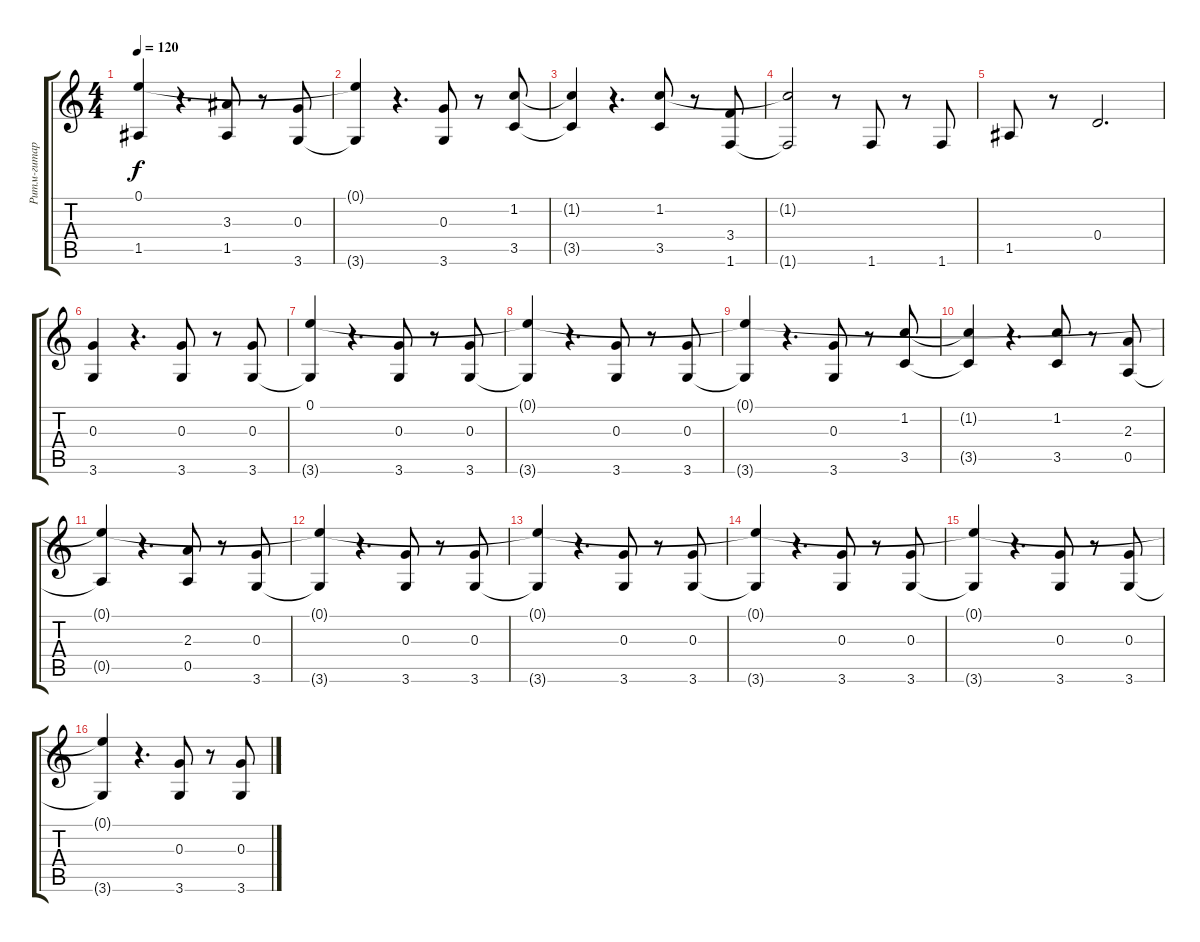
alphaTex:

\track ("Ритм-гитара" "Ритм-гитар") {instrument electricguitarclean}
\staff {score tabs}
\tuning (E4 B3 G3 D3 A2 E2) {hide}
\ts (4 4)
\tempo 120
\clef g2
\ks c
(0.1{t} 1.5{t}).4{dy f} r.4{d} (3.3 1.5).8 r.8 (0.3 3.6).8 |
(0.1{t} 3.6{t}).4 r.4{d} (0.3 3.6).8 r.8 (1.2 3.5).8 |
(1.2{t} 3.5{t}).4 r.4{d} (1.2 3.5).8 r.8 (3.4 1.6).8 |
(1.2{t} 1.6{t}).2 r.8 1.6.8 r.8 1.6.8 |
1.5.8 r.8 0.4.2{d} |
(0.3 3.6).4 r.4{d} (0.3 3.6).8 r.8 (0.3 3.6).8 |
(0.1 3.6{t}).4 r.4{d} (0.3 3.6).8 r.8 (0.3 3.6).8 |
(0.1{t} 3.6{t}).4 r.4{d} (0.3 3.6).8 r.8 (0.3 3.6).8 |
(0.1{t} 3.6{t}).4 r.4{d} (0.3 3.6).8 r.8 (1.2 3.5).8 |
(1.2{t} 3.5{t}).4 r.4{d} (1.2 3.5).8 r.8 (2.3 0.5).8 |
(0.1{t} 0.5{t}).4 r.4{d} (2.3 0.5).8 r.8 (0.3 3.6).8 |
(0.1{t} 3.6{t}).4 r.4{d} (0.3 3.6).8 r.8 (0.3 3.6).8 |
(0.1{t} 3.6{t}).4 r.4{d} (0.3 3.6).8 r.8 (0.3 3.6).8 |
(0.1{t} 3.6{t}).4 r.4{d} (0.3 3.6).8 r.8 (0.3 3.6).8 |
(0.1{t} 3.6{t}).4 r.4{d} (0.3 3.6).8 r.8 (0.3 3.6).8 |
(0.1{t} 3.6{t}).4 r.4{d} (0.3 3.6).8 r.8 (0.3 3.6).8
